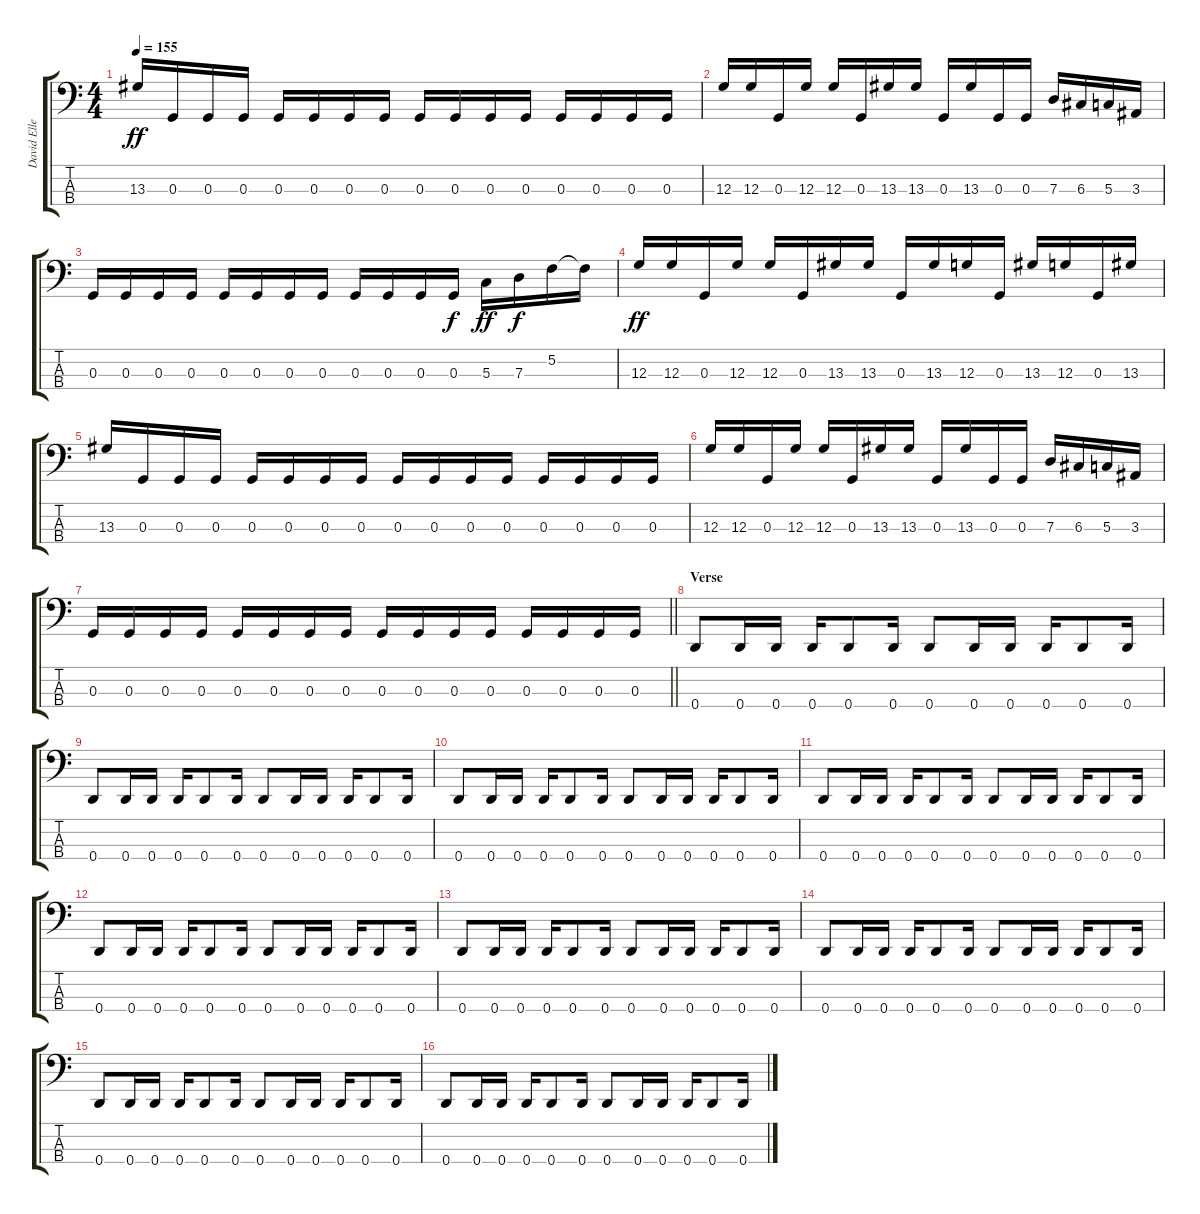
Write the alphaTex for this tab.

\track ("David Ellefson" "David Elle") {instrument electricbasspick}
\staff {score tabs}
\tuning (F2 C2 G1 D1) {hide}
\ts (4 4)
\tempo 155
\clef f4
\ks c
13.3.16{dy ff} 0.3.16 0.3.16 0.3.16 0.3.16 0.3.16 0.3.16 0.3.16 0.3.16 0.3.16 0.3.16 0.3.16 0.3.16 0.3.16 0.3.16 0.3.16 |
12.3.16 12.3.16 0.3.16 12.3.16 12.3.16 0.3.16 13.3.16 13.3.16 0.3.16 13.3.16 0.3.16 0.3.16 7.3.16 6.3.16 5.3.16 3.3.16 |
0.3.16 0.3.16 0.3.16 0.3.16 0.3.16 0.3.16 0.3.16 0.3.16 0.3.16 0.3.16 0.3.16 0.3.16{dy f} 5.3.16{dy ff} 7.3.16{dy f} 5.2.16 5.2{t}.16 |
12.3.16{dy ff} 12.3.16 0.3.16 12.3.16 12.3.16 0.3.16 13.3.16 13.3.16 0.3.16 13.3.16 12.3.16 0.3.16 13.3.16 12.3.16 0.3.16 13.3.16 |
13.3.16 0.3.16 0.3.16 0.3.16 0.3.16 0.3.16 0.3.16 0.3.16 0.3.16 0.3.16 0.3.16 0.3.16 0.3.16 0.3.16 0.3.16 0.3.16 |
12.3.16 12.3.16 0.3.16 12.3.16 12.3.16 0.3.16 13.3.16 13.3.16 0.3.16 13.3.16 0.3.16 0.3.16 7.3.16 6.3.16 5.3.16 3.3.16 |
\barLineRight lightlight
0.3.16 0.3.16 0.3.16 0.3.16 0.3.16 0.3.16 0.3.16 0.3.16 0.3.16 0.3.16 0.3.16 0.3.16 0.3.16 0.3.16 0.3.16 0.3.16 |
\section ("" "Verse")
0.4.8 0.4.16 0.4.16 0.4.16 0.4.8 0.4.16 0.4.8 0.4.16 0.4.16 0.4.16 0.4.8 0.4.16 |
0.4.8 0.4.16 0.4.16 0.4.16 0.4.8 0.4.16 0.4.8 0.4.16 0.4.16 0.4.16 0.4.8 0.4.16 |
0.4.8 0.4.16 0.4.16 0.4.16 0.4.8 0.4.16 0.4.8 0.4.16 0.4.16 0.4.16 0.4.8 0.4.16 |
0.4.8 0.4.16 0.4.16 0.4.16 0.4.8 0.4.16 0.4.8 0.4.16 0.4.16 0.4.16 0.4.8 0.4.16 |
0.4.8 0.4.16 0.4.16 0.4.16 0.4.8 0.4.16 0.4.8 0.4.16 0.4.16 0.4.16 0.4.8 0.4.16 |
0.4.8 0.4.16 0.4.16 0.4.16 0.4.8 0.4.16 0.4.8 0.4.16 0.4.16 0.4.16 0.4.8 0.4.16 |
0.4.8 0.4.16 0.4.16 0.4.16 0.4.8 0.4.16 0.4.8 0.4.16 0.4.16 0.4.16 0.4.8 0.4.16 |
0.4.8 0.4.16 0.4.16 0.4.16 0.4.8 0.4.16 0.4.8 0.4.16 0.4.16 0.4.16 0.4.8 0.4.16 |
0.4.8 0.4.16 0.4.16 0.4.16 0.4.8 0.4.16 0.4.8 0.4.16 0.4.16 0.4.16 0.4.8 0.4.16
